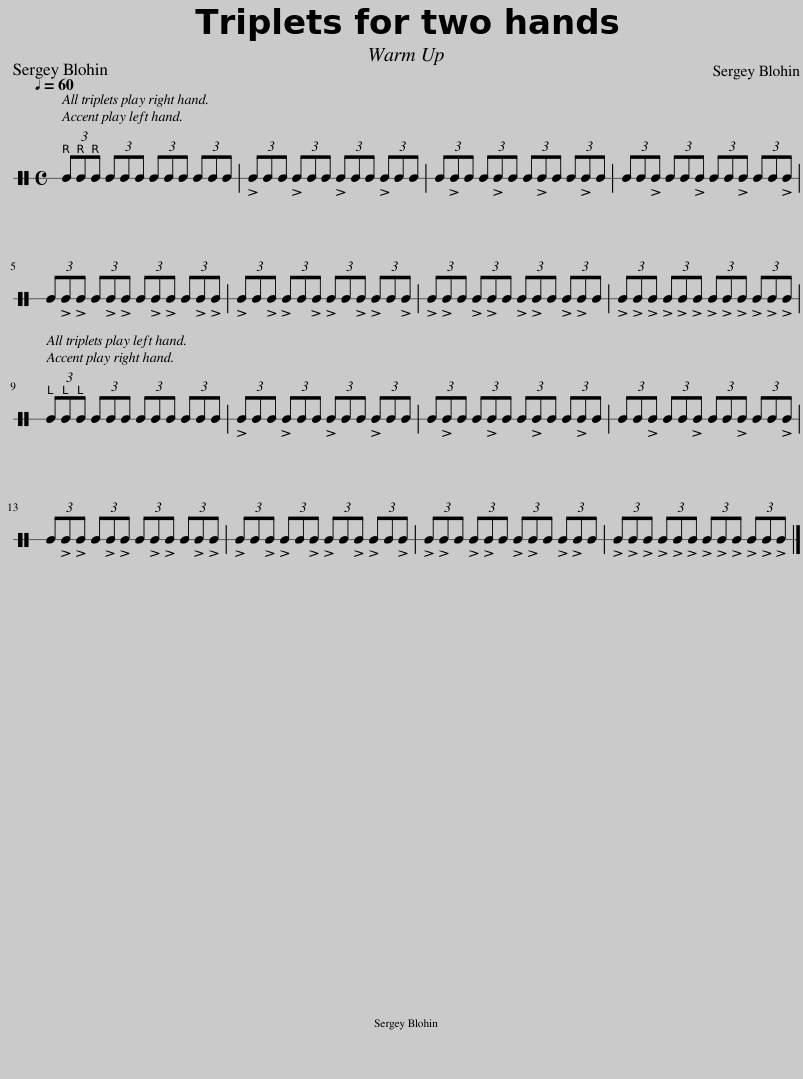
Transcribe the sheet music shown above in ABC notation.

X:1
L:1/8
Q:1/4=60
M:4/4
I:linebreak $
K:C
V:1 perc stafflines=1
K:none
V:1
 (3!R!E!R!E!R!E (3EE!!E (3EEE (3EEE | (3!>!EEE (3!>!EEE (3!>!EEE (3!>!EEE | (3E!>!EE (3E!>!EE (3E!>!EE (3E!>!EE | (3EE!>!E (3EE!>!E (3EE!>!E (3EE!>!E |$ (3E!>!E!>!E (3E!>!E!>!E (3E!>!E!>!E (3E!>!E!>!E | %5
 (3!>!EE!>!E (3!>!EE!>!E (3!>!EE!>!E (3!>!EE!>!E | (3!>!E!>!EE (3!>!E!>!EE (3!>!E!>!EE (3!>!E!>!EE | (3!>!E!>!E!>!E (3!>!E!>!E!>!E (3!>!E!>!E!>!E (3!>!E!>!E!>!E |$ (3!L!E!L!E!L!E (3EEE (3EEE (3EEE | (3!>!EEE (3!>!EEE (3!>!EEE (3!>!EEE | %10
 (3E!>!EE (3E!>!EE (3E!>!EE (3E!>!EE | (3EE!>!E (3EE!>!E (3EE!>!E (3EE!>!E |$ (3E!>!E!>!E (3E!>!E!>!E (3E!>!E!>!E (3E!>!E!>!E | (3!>!EE!>!E (3!>!EE!>!E (3!>!EE!>!E (3!>!EE!>!E | (3!>!E!>!EE (3!>!E!>!EE (3!>!E!>!EE (3!>!E!>!EE | %15
 (3!>!E!>!E!>!E (3!>!E!>!E!>!E (3!>!E!>!E!>!E (3!>!E!>!E!>!E |] %16
